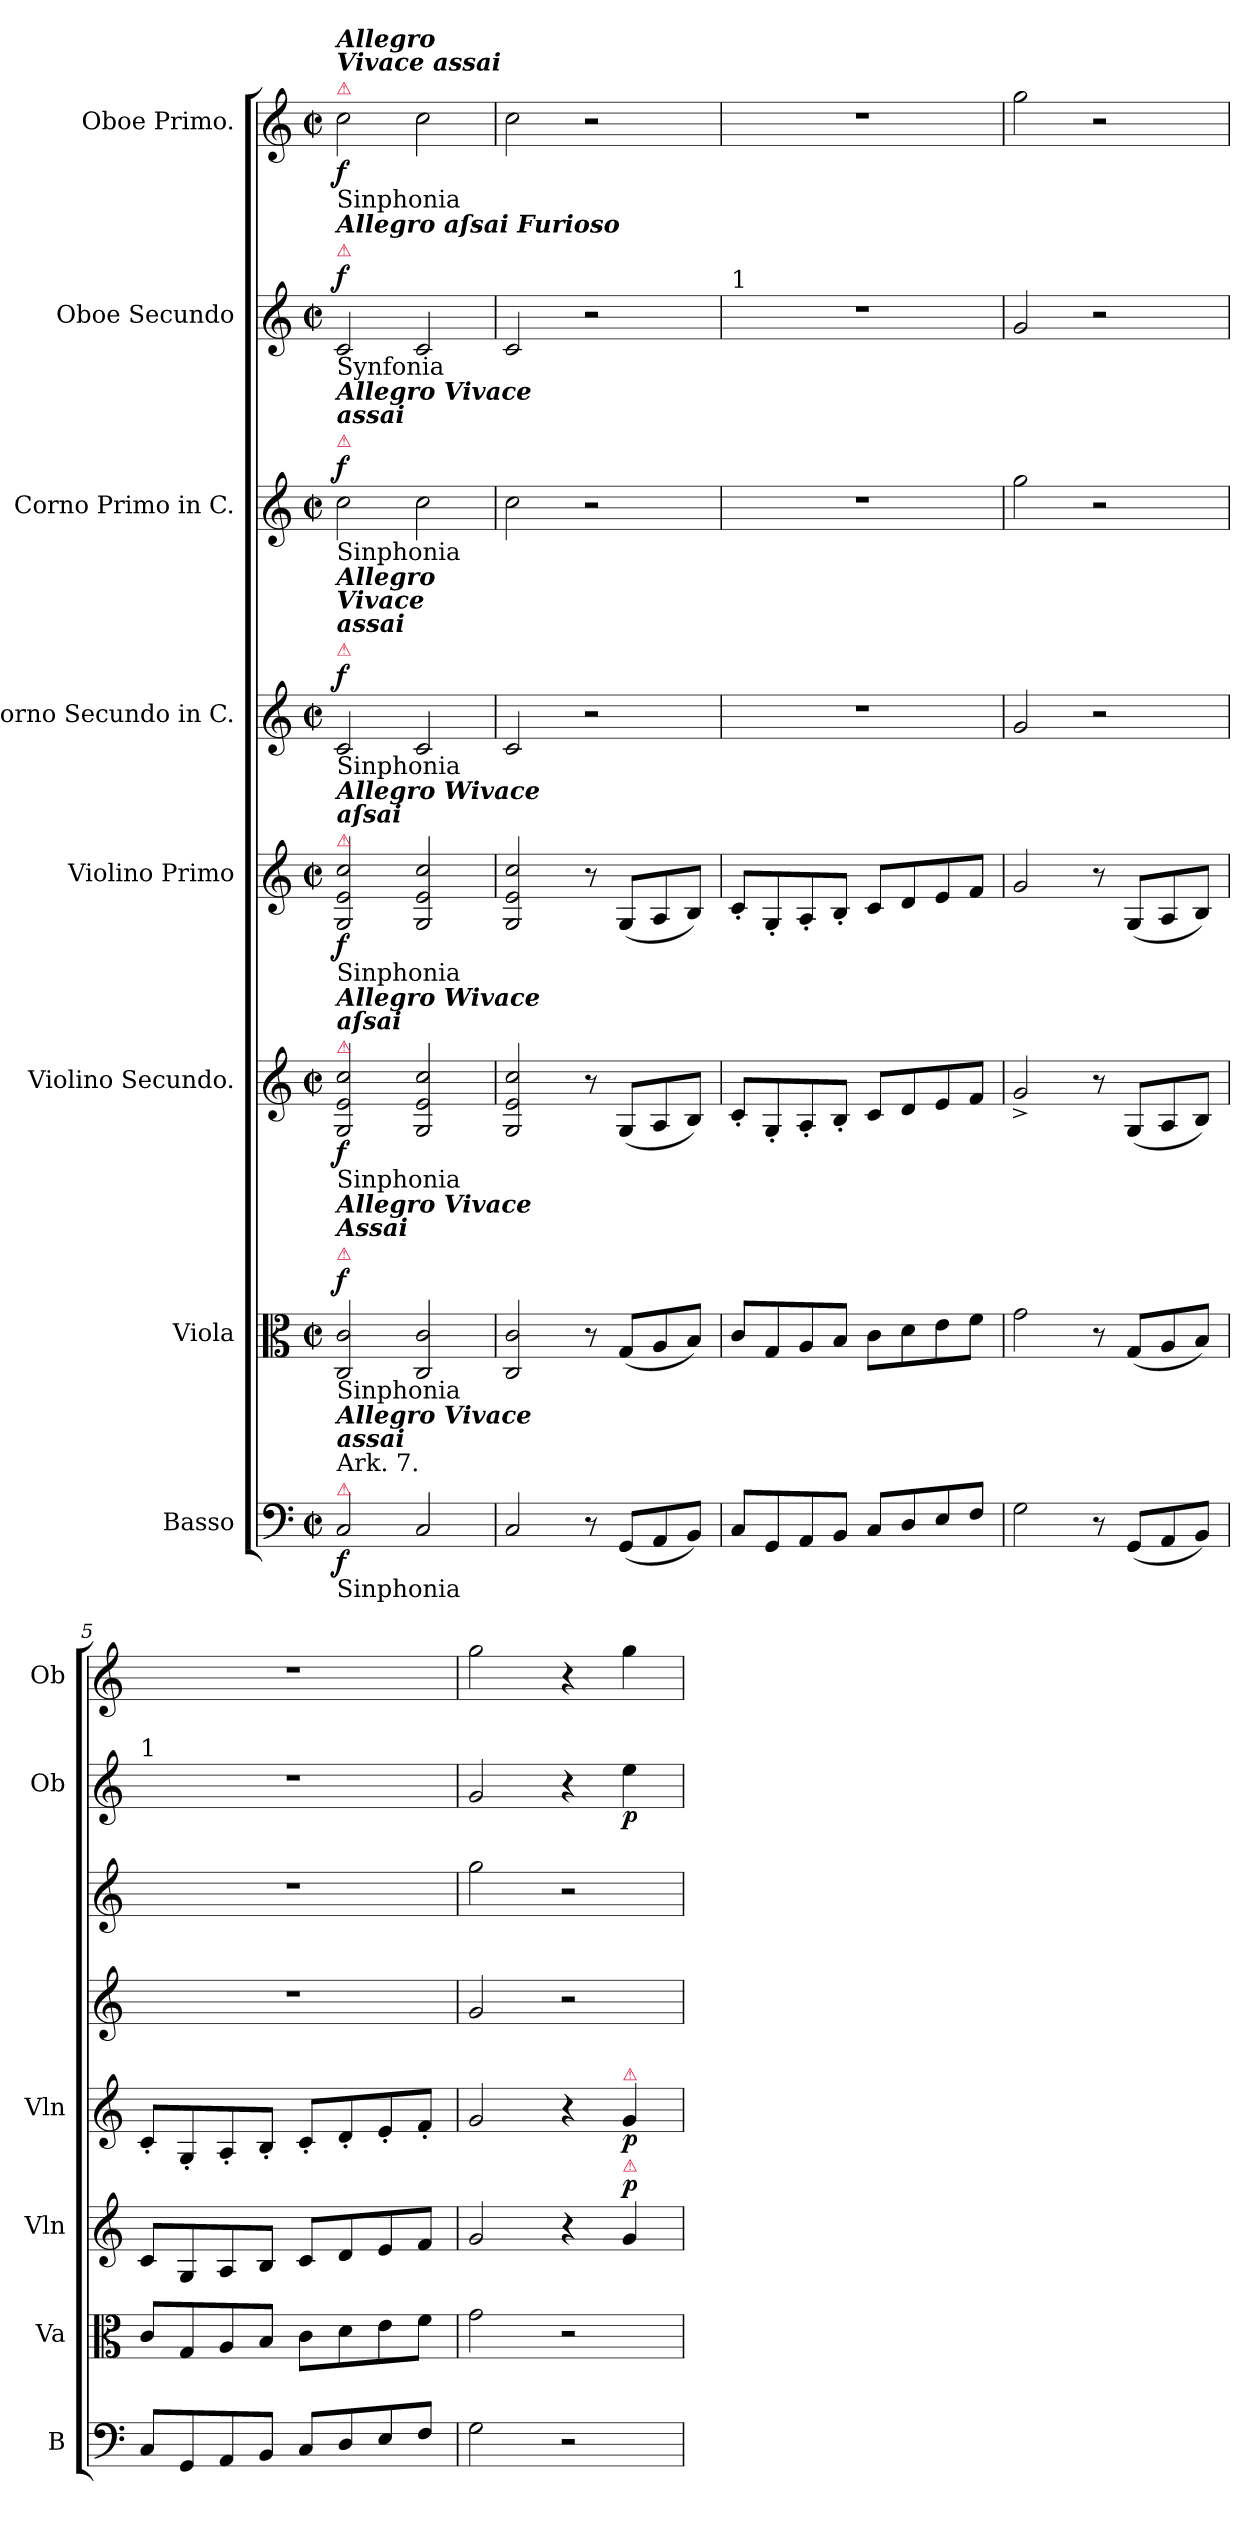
**kern	**dynam	**kern	**dynam	**kern	**dynam	**kern	**dynam	**kern	**dynam	**kern	**dynam	**kern	**dynam	**kern	**dynam
*part8	*part8	*part7	*part7	*part6	*part6	*part5	*part5	*part4	*part4	*part3	*part3	*part2	*part2	*part1	*part1
*staff8	*staff8	*staff7	*staff7	*staff6	*staff6	*staff5	*staff5	*staff4	*staff4	*staff3	*staff3	*staff2	*staff2	*staff1	*staff1
*I"Basso	*	*I"Viola	*	*I"Violino Secundo.	*	*I"Violino Primo	*	*I"Corno Secundo in C.	*	*I"Corno Primo in C.	*	*I"Oboe Secundo	*	*I"Oboe Primo.	*
*I'B	*	*I'Va	*	*I'Vln	*	*I'Vln	*	*	*	*	*	*I'Ob	*	*I'Ob	*
*clefF4	*	*clefC3	*	*clefG2	*	*clefG2	*	*clefG2	*	*clefG2	*	*clefG2	*	*clefG2	*
*k[]	*	*k[]	*	*k[]	*	*k[]	*	*k[]	*	*k[]	*	*k[]	*	*k[]	*
*C:	*	*C:	*	*C:	*	*C:	*	*C:	*	*C:	*	*C:	*	*C:	*
*M2/2	*	*M2/2	*	*M2/2	*	*M2/2	*	*M2/2	*	*M2/2	*	*M2/2	*	*M2/2	*
*met(c|)	*	*met(c|)	*	*met(c|)	*	*met(c|)	*	*met(c|)	*	*met(c|)	*	*met(c|)	*	*met(c|)	*
=1	=1	=1	=1	=1	=1	=1	=1	=1	=1	=1	=1	=1	=1	=1	=1
!	!	!	!	!	!	!	!	!	!	!	!	!	!	!LO:TX:a:color=crimson:t=⚠	!
!	!	!	!	!	!	!	!	!	!	!	!	!	!	!LO:TX:b:t=Sinphonia	!
!	!	!	!	!	!	!	!	!	!	!	!	!	!	!LO:TX:a:Bi:t=Allegro\nVivace assai	!
!	!	!	!	!	!	!	!	!	!	!	!	!LO:TX:a:color=crimson:t=⚠	!	!	!
!	!	!	!	!	!	!	!	!	!	!	!	!LO:TX:a:Bi:t=Allegro aſsai Furioso	!	!	!
!	!	!	!	!	!	!	!	!	!	!	!	!LO:TX:b:t=Synfonia	!	!	!
!	!	!	!	!	!	!	!	!	!	!LO:TX:a:color=crimson:t=⚠	!	!	!	!	!
!	!	!	!	!	!	!	!	!	!	!LO:TX:b:t=Sinphonia	!	!	!	!	!
!	!	!	!	!	!	!	!	!	!	!LO:TX:a:Bi:t=Allegro Vivace\nassai	!	!	!	!	!
!	!	!	!	!	!	!	!	!LO:TX:a:color=crimson:t=⚠	!	!	!	!	!	!	!
!	!	!	!	!	!	!	!	!LO:TX:b:t=Sinphonia	!	!	!	!	!	!	!
!	!	!	!	!	!	!	!	!LO:TX:a:Bi:t=Allegro \nVivace\nassai	!	!	!	!	!	!	!
!	!	!	!	!	!	!LO:TX:a:color=crimson:t=⚠	!	!	!	!	!	!	!	!	!
!	!	!	!	!	!	!LO:TX:b:t=Sinphonia	!	!	!	!	!	!	!	!	!
!	!	!	!	!	!	!LO:TX:a:Bi:t=Allegro Wivace \naſsai	!	!	!	!	!	!	!	!	!
!	!	!	!	!LO:TX:a:color=crimson:t=⚠	!	!	!	!	!	!	!	!	!	!	!
!	!	!	!	!LO:TX:b:t=Sinphonia	!	!	!	!	!	!	!	!	!	!	!
!	!	!	!	!LO:TX:a:Bi:t=Allegro Wivace \naſsai	!	!	!	!	!	!	!	!	!	!	!
!	!	!LO:TX:a:color=crimson:t=⚠	!	!	!	!	!	!	!	!	!	!	!	!	!
!	!	!LO:TX:b:t=Sinphonia	!	!	!	!	!	!	!	!	!	!	!	!	!
!	!	!LO:TX:a:Bi:t=Allegro Vivace \nAssai	!	!	!	!	!	!	!	!	!	!	!	!	!
!LO:TX:a:color=crimson:t=⚠	!	!	!	!	!	!	!	!	!	!	!	!	!	!	!
!LO:TX:a:t=Ark. 7.	!	!	!	!	!	!	!	!	!	!	!	!	!	!	!
!LO:TX:b:t=Sinphonia	!	!	!	!	!	!	!	!	!	!	!	!	!	!	!
!LO:TX:a:Bi:t=Allegro Vivace\nassai	!	!	!	!	!	!	!	!	!	!	!	!	!	!	!
!	!	!	!LO:DY:a	!	!	!	!	!	!LO:DY:a	!	!LO:DY:a	!	!LO:DY:a	!	!
2C/	f	2C/ 2c/	f	2G/ 2e/ 2cc/	f	2G/ 2e/ 2cc/	f	2c/	f	2cc\	f	2c/	f	2cc\	f
2C/	.	2C/ 2c/	.	2G/ 2e/ 2cc/	.	2G/ 2e/ 2cc/	.	2c/	.	2cc\	.	2c/	.	2cc\	.
=2	=2	=2	=2	=2	=2	=2	=2	=2	=2	=2	=2	=2	=2	=2	=2
2C/	.	2C/ 2c/	.	2G/ 2e/ 2cc/	.	2G/ 2e/ 2cc/	.	2c/	.	2cc\	.	2c/	.	2cc\	.
8r	.	8r	.	8r	.	8r	.	2r	.	2r	.	2r	.	2r	.
(8GG/L	.	(8G/L	.	(8G/L	.	(8G/L	.	.	.	.	.	.	.	.	.
8AA/	.	8A/	.	8A/	.	8A/	.	.	.	.	.	.	.	.	.
8BB/J)	.	8B/J)	.	8B/J)	.	8B/J)	.	.	.	.	.	.	.	.	.
=3	=3	=3	=3	=3	=3	=3	=3	=3	=3	=3	=3	=3	=3	=3	=3
!	!	!	!	!	!	!	!	!	!	!	!	!LO:TX:a:t=1	!	!	!
8C/L	.	8c/L	.	8c'/L	.	8c'/L	.	1r	.	1r	.	1r	.	1r	.
8GG/	.	8G/	.	8G'/	.	8G'/	.	.	.	.	.	.	.	.	.
8AA/	.	8A/	.	8A'/	.	8A'/	.	.	.	.	.	.	.	.	.
8BB/J	.	8B/J	.	8B'/J	.	8B'/J	.	.	.	.	.	.	.	.	.
8C/L	.	8c\L	.	8c/L	.	8c/L	.	.	.	.	.	.	.	.	.
8D/	.	8d\	.	8d/	.	8d/	.	.	.	.	.	.	.	.	.
8E/	.	8e\	.	8e/	.	8e/	.	.	.	.	.	.	.	.	.
8F/J	.	8f\J	.	8f/J	.	8f/J	.	.	.	.	.	.	.	.	.
=4	=4	=4	=4	=4	=4	=4	=4	=4	=4	=4	=4	=4	=4	=4	=4
2G\	.	2g\	.	2g^/	.	2g/	.	2g/	.	2gg\	.	2g/	.	2gg\	.
8r	.	8r	.	8r	.	8r	.	2r	.	2r	.	2r	.	2r	.
(8GG/L	.	(8G/L	.	(8G/L	.	(8G/L	.	.	.	.	.	.	.	.	.
8AA/	.	8A/	.	8A/	.	8A/	.	.	.	.	.	.	.	.	.
8BB/J)	.	8B/J)	.	8B/J)	.	8B/J)	.	.	.	.	.	.	.	.	.
=5	=5	=5	=5	=5	=5	=5	=5	=5	=5	=5	=5	=5	=5	=5	=5
!	!	!	!	!	!	!	!	!	!	!	!	!LO:TX:a:t=1	!	!	!
8C/L	.	8c/L	.	8c/L	.	8c'/L	.	1r	.	1r	.	1r	.	1r	.
8GG/	.	8G/	.	8G/	.	8G'/	.	.	.	.	.	.	.	.	.
8AA/	.	8A/	.	8A/	.	8A'/	.	.	.	.	.	.	.	.	.
8BB/J	.	8B/J	.	8B/J	.	8B'/J	.	.	.	.	.	.	.	.	.
8C/L	.	8c\L	.	8c/L	.	8c'/L	.	.	.	.	.	.	.	.	.
8D/	.	8d\	.	8d/	.	8d'/	.	.	.	.	.	.	.	.	.
8E/	.	8e\	.	8e/	.	8e'/	.	.	.	.	.	.	.	.	.
8F/J	.	8f\J	.	8f/J	.	8f'/J	.	.	.	.	.	.	.	.	.
=6	=6	=6	=6	=6	=6	=6	=6	=6	=6	=6	=6	=6	=6	=6	=6
2G\	.	2g\	.	2g/	.	2g/	.	2g/	.	2gg\	.	2g/	.	2gg\	.
2r	.	2r	.	4r	.	4r	.	2r	.	2r	.	4r	.	4r	.
!	!	!	!	!	!	!LO:TX:a:color=crimson:t=⚠	!	!	!	!	!	!	!	!	!
!	!	!	!	!LO:TX:a:color=crimson:t=⚠	!	!	!	!	!	!	!	!	!	!	!
!	!	!	!	!	!LO:DY:a	!	!	!	!	!	!	!	!	!	!
.	.	.	.	4g/	p	4g/	p	.	.	.	.	4ee\	p	4gg\	.
=	=	=	=	=	=	=	=	=	=	=	=	=	=	=	=
*-	*-	*-	*-	*-	*-	*-	*-	*-	*-	*-	*-	*-	*-	*-	*-
